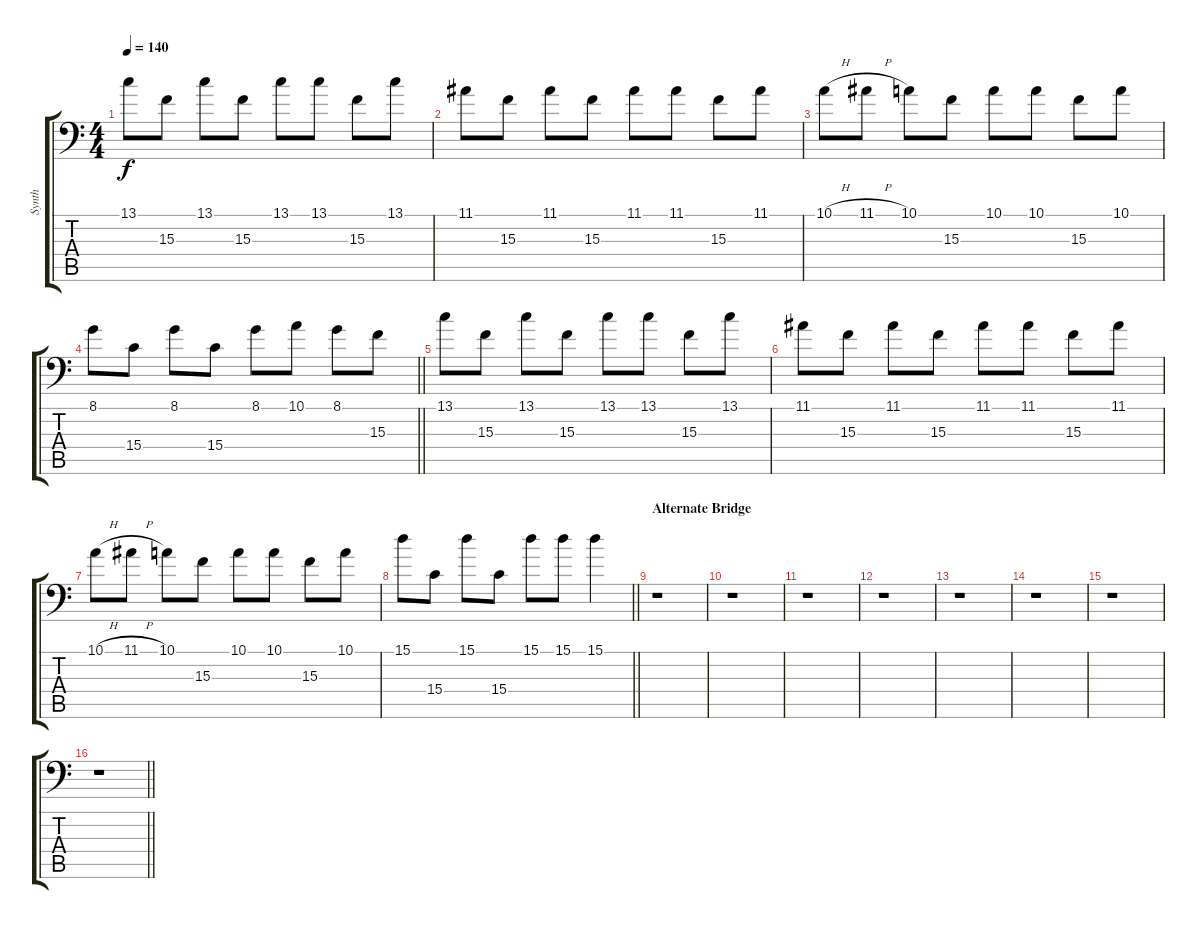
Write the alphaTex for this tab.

\track ("Synth" "Synth") {instrument lead1square}
\staff {score tabs}
\tuning (B3 Gb3 D3 A2 E2 A1) {hide}
\ts (4 4)
\tempo 140
\clef f4
\ks c
13.1.8{dy f} 15.3.8 13.1.8 15.3.8 13.1.8 13.1.8 15.3.8 13.1.8 |
11.1.8 15.3.8 11.1.8 15.3.8 11.1.8 11.1.8 15.3.8 11.1.8 |
10.1{h}.8 11.1{h}.8 10.1.8 15.3.8 10.1.8 10.1.8 15.3.8 10.1.8 |
\barLineRight lightlight
8.1.8 15.4.8 8.1.8 15.4.8 8.1.8 10.1.8 8.1.8 15.3.8 |
13.1.8 15.3.8 13.1.8 15.3.8 13.1.8 13.1.8 15.3.8 13.1.8 |
11.1.8 15.3.8 11.1.8 15.3.8 11.1.8 11.1.8 15.3.8 11.1.8 |
10.1{h}.8 11.1{h}.8 10.1.8 15.3.8 10.1.8 10.1.8 15.3.8 10.1.8 |
\barLineRight lightlight
15.1.8 15.4.8 15.1.8 15.4.8 15.1.8 15.1.8 15.1.4 |
\section ("" "Alternate Bridge")
r.1 |
r.1 |
r.1 |
r.1 |
r.1 |
r.1 |
r.1 |
\barLineRight lightlight
r.1
